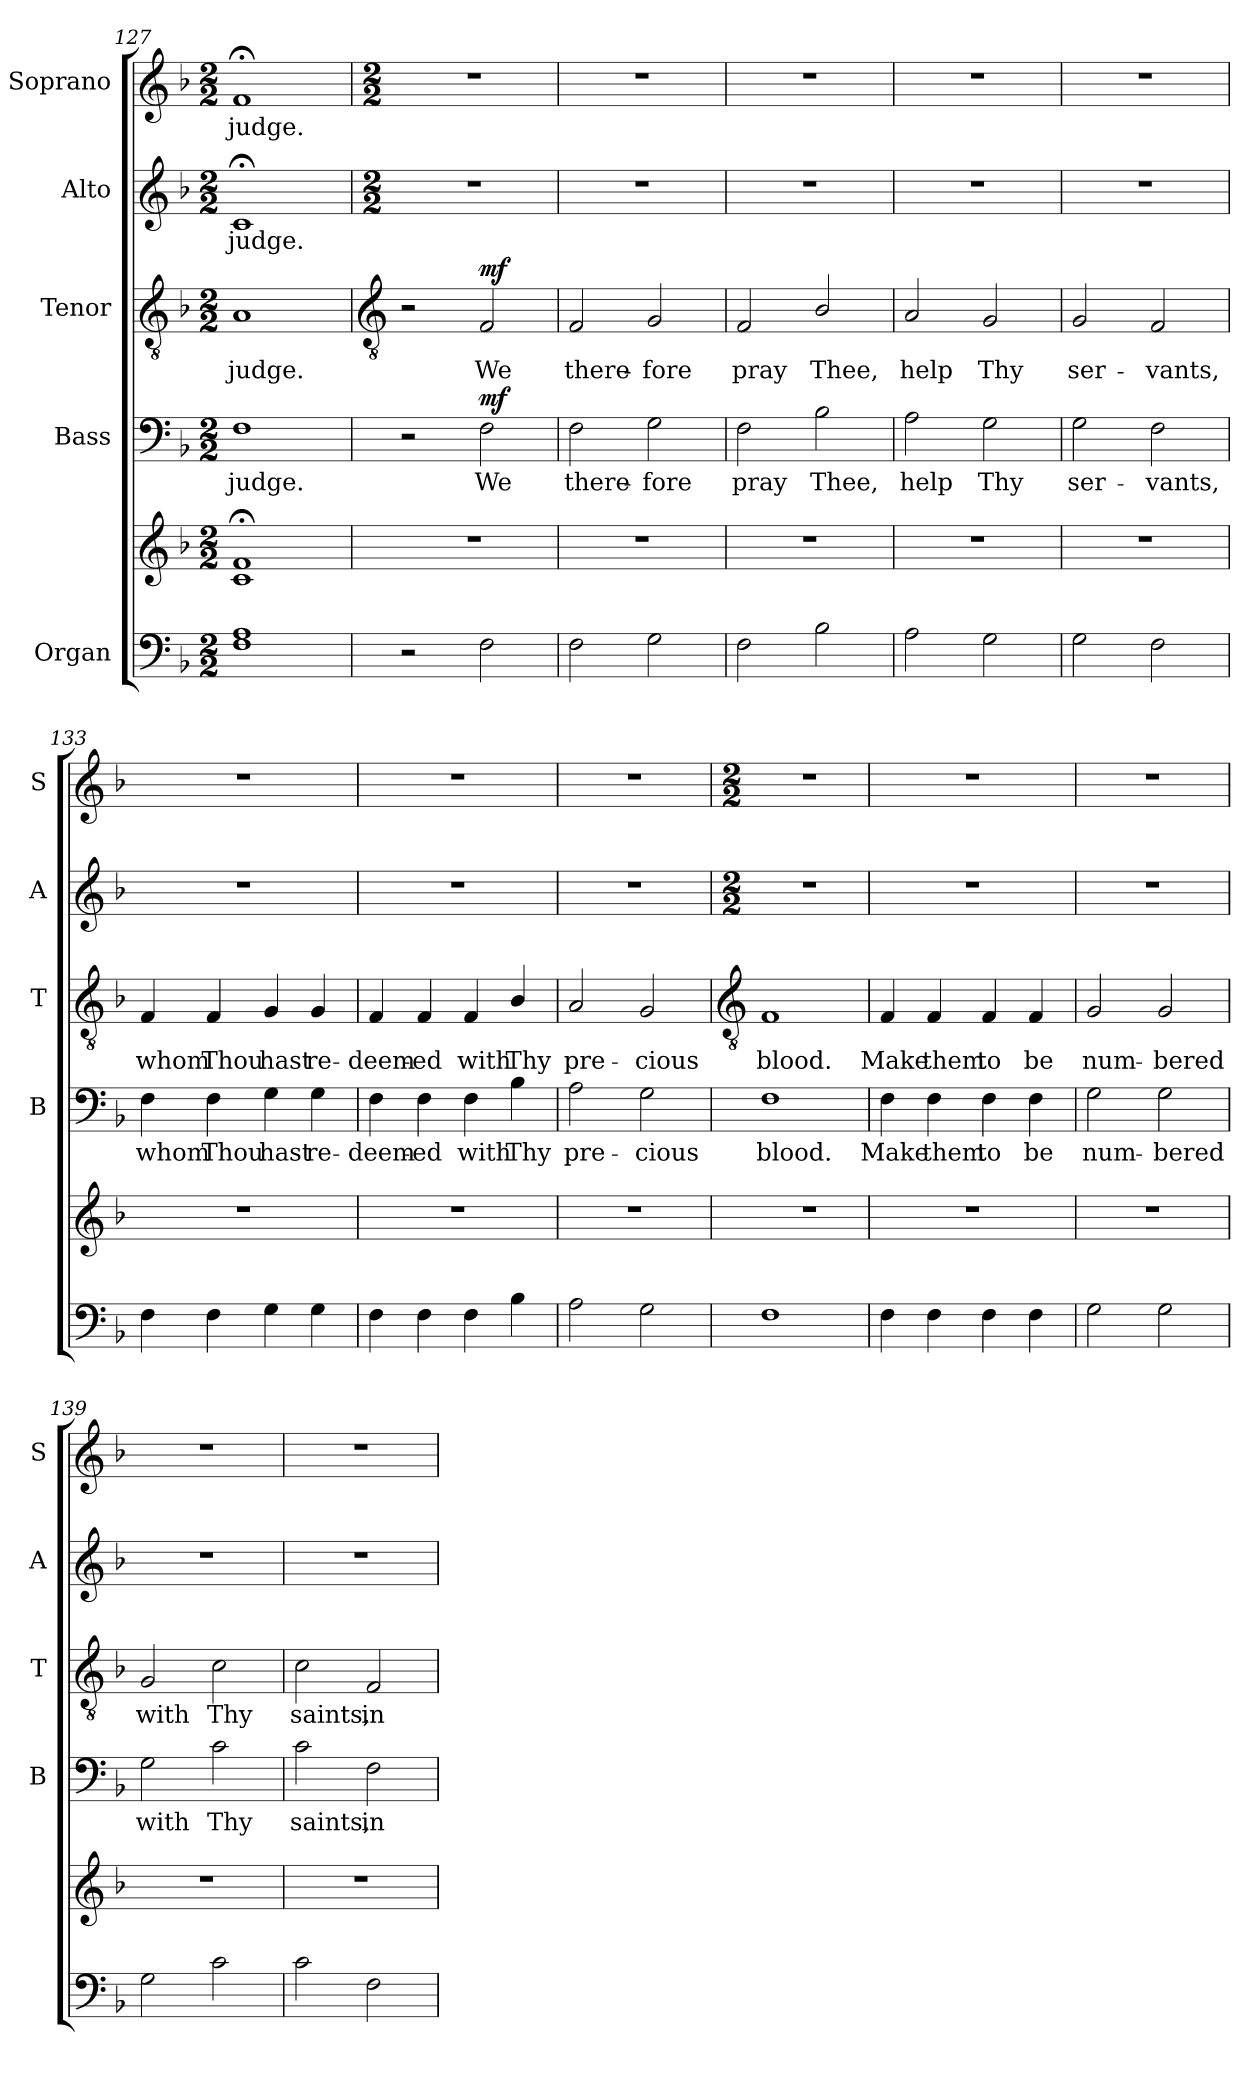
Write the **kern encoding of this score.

**kern	**kern	**kern	**text	**dynam	**kern	**text	**dynam	**kern	**text	**kern	**text
*part5	*part5	*part4	*part4	*part4	*part3	*part3	*part3	*part2	*part2	*part1	*part1
*staff6	*staff5	*staff4	*staff4	*staff4	*staff3	*staff3	*staff3	*staff2	*staff2	*staff1	*staff1
*I"Organ	*	*I"Bass	*	*	*I"Tenor	*	*	*I"Alto	*	*I"Soprano	*
*	*	*I'B	*	*	*I'T	*	*	*I'A	*	*I'S	*
*clefF4	*clefG2	*clefF4	*	*	*clefGv2	*	*	*clefG2	*	*clefG2	*
*k[b-]	*k[b-]	*k[b-]	*	*	*k[b-]	*	*	*k[b-]	*	*k[b-]	*
*F:	*F:	*F:	*	*	*F:	*	*	*F:	*	*F:	*
*M2/2	*M2/2	*M2/2	*	*	*M2/2	*	*	*M2/2	*	*M2/2	*
=127	=127	=127	=127	=127	=127	=127	=127	=127	=127	=127	=127
*^	*	*	*	*	*	*	*	*	*	*	*
!	!	!	!	!LO:LY:b	!	!	!LO:LY:b	!	!	!LO:LY:b	!	!LO:LY:b
1ryy	1F 1A	1c;< 1f;<	1F	judge.	.	1A	judge.	.	1c;<	judge.	1f;<	judge.
*v	*v	*	*	*	*	*	*	*	*	*	*	*
!!LO:LB:g=z
=128	=128	=128	=128	=128	=128	=128	=128	=128	=128	=128	=128
*	*	*	*	*	*clefGv2	*	*	*	*	*	*
*	*	*	*	*	*	*	*	*M2/2	*	*M2/2	*
2r	1r	2r	.	.	2r	.	.	1r	.	1r	.
!	!	!	!LO:LY:b	!LO:DY:b	!	!LO:LY:b	!LO:DY:b	!	!	!	!
2F	.	2F	We	mf	2F	We	mf	.	.	.	.
=129	=129	=129	=129	=129	=129	=129	=129	=129	=129	=129	=129
!	!	!	!LO:LY:b	!	!	!LO:LY:b	!	!	!	!	!
2F	1r	2F	there-	.	2F	there-	.	1r	.	1r	.
!	!	!	!LO:LY:b	!	!	!LO:LY:b	!	!	!	!	!
2G	.	2G	-fore	.	2G	-fore	.	.	.	.	.
=130	=130	=130	=130	=130	=130	=130	=130	=130	=130	=130	=130
!	!	!	!LO:LY:b	!	!	!LO:LY:b	!	!	!	!	!
2F	1r	2F	pray	.	2F	pray	.	1r	.	1r	.
!	!	!	!LO:LY:b	!	!	!LO:LY:b	!	!	!	!	!
2B-	.	2B-	Thee,	.	2B-/	Thee,	.	.	.	.	.
=131	=131	=131	=131	=131	=131	=131	=131	=131	=131	=131	=131
!	!	!	!LO:LY:b	!	!	!LO:LY:b	!	!	!	!	!
2A	1r	2A	help	.	2A	help	.	1r	.	1r	.
!	!	!	!LO:LY:b	!	!	!LO:LY:b	!	!	!	!	!
2G	.	2G	Thy	.	2G	Thy	.	.	.	.	.
=132	=132	=132	=132	=132	=132	=132	=132	=132	=132	=132	=132
!	!	!	!LO:LY:b	!	!	!LO:LY:b	!	!	!	!	!
2G	1r	2G	ser-	.	2G	ser-	.	1r	.	1r	.
!	!	!	!LO:LY:b	!	!	!LO:LY:b	!	!	!	!	!
2F	.	2F	-vants,	.	2F	-vants,	.	.	.	.	.
=133	=133	=133	=133	=133	=133	=133	=133	=133	=133	=133	=133
!	!	!	!LO:LY:b	!	!	!LO:LY:b	!	!	!	!	!
4F	1r	4F	whom	.	4F	whom	.	1r	.	1r	.
!	!	!	!LO:LY:b	!	!	!LO:LY:b	!	!	!	!	!
4F	.	4F	Thou	.	4F	Thou	.	.	.	.	.
!	!	!	!LO:LY:b	!	!	!LO:LY:b	!	!	!	!	!
4G	.	4G	hast	.	4G	hast	.	.	.	.	.
!	!	!	!LO:LY:b	!	!	!LO:LY:b	!	!	!	!	!
4G	.	4G	re-	.	4G	re-	.	.	.	.	.
=134	=134	=134	=134	=134	=134	=134	=134	=134	=134	=134	=134
!	!	!	!LO:LY:b	!	!	!LO:LY:b	!	!	!	!	!
4F	1r	4F	-deem-	.	4F	-deem-	.	1r	.	1r	.
!	!	!	!LO:LY:b	!	!	!LO:LY:b	!	!	!	!	!
4F	.	4F	-ed	.	4F	-ed	.	.	.	.	.
!	!	!	!LO:LY:b	!	!	!LO:LY:b	!	!	!	!	!
4F	.	4F	with	.	4F	with	.	.	.	.	.
!	!	!	!LO:LY:b	!	!	!LO:LY:b	!	!	!	!	!
4B-	.	4B-	Thy	.	4B-/	Thy	.	.	.	.	.
=135	=135	=135	=135	=135	=135	=135	=135	=135	=135	=135	=135
!	!	!	!LO:LY:b	!	!	!LO:LY:b	!	!	!	!	!
2A	1r	2A	pre-	.	2A	pre-	.	1r	.	1r	.
!	!	!	!LO:LY:b	!	!	!LO:LY:b	!	!	!	!	!
2G	.	2G	-cious	.	2G	-cious	.	.	.	.	.
!!LO:LB:g=z
=136	=136	=136	=136	=136	=136	=136	=136	=136	=136	=136	=136
*	*	*	*	*	*clefGv2	*	*	*	*	*	*
*	*	*	*	*	*	*	*	*M2/2	*	*M2/2	*
!	!	!	!LO:LY:b	!	!	!LO:LY:b	!	!	!	!	!
1F	1r	1F	blood.	.	1F	blood.	.	1r	.	1r	.
=137	=137	=137	=137	=137	=137	=137	=137	=137	=137	=137	=137
!	!	!	!LO:LY:b	!	!	!LO:LY:b	!	!	!	!	!
4F	1r	4F	Make	.	4F	Make	.	1r	.	1r	.
!	!	!	!LO:LY:b	!	!	!LO:LY:b	!	!	!	!	!
4F	.	4F	them	.	4F	them	.	.	.	.	.
!	!	!	!LO:LY:b	!	!	!LO:LY:b	!	!	!	!	!
4F	.	4F	to	.	4F	to	.	.	.	.	.
!	!	!	!LO:LY:b	!	!	!LO:LY:b	!	!	!	!	!
4F	.	4F	be	.	4F	be	.	.	.	.	.
=138	=138	=138	=138	=138	=138	=138	=138	=138	=138	=138	=138
!	!	!	!LO:LY:b	!	!	!LO:LY:b	!	!	!	!	!
2G	1r	2G	num-	.	2G	num-	.	1r	.	1r	.
!	!	!	!LO:LY:b	!	!	!LO:LY:b	!	!	!	!	!
2G	.	2G	-bered	.	2G	-bered	.	.	.	.	.
=139	=139	=139	=139	=139	=139	=139	=139	=139	=139	=139	=139
!	!	!	!LO:LY:b	!	!	!LO:LY:b	!	!	!	!	!
2G	1r	2G	with	.	2G	with	.	1r	.	1r	.
!	!	!	!LO:LY:b	!	!	!LO:LY:b	!	!	!	!	!
2c	.	2c	Thy	.	2c	Thy	.	.	.	.	.
=140	=140	=140	=140	=140	=140	=140	=140	=140	=140	=140	=140
!	!	!	!LO:LY:b	!	!	!LO:LY:b	!	!	!	!	!
2c	1r	2c	saints,	.	2c	saints,	.	1r	.	1r	.
!	!	!	!LO:LY:b	!	!	!LO:LY:b	!	!	!	!	!
2F	.	2F	in	.	2F	in	.	.	.	.	.
=	=	=	=	=	=	=	=	=	=	=	=
*-	*-	*-	*-	*-	*-	*-	*-	*-	*-	*-	*-
